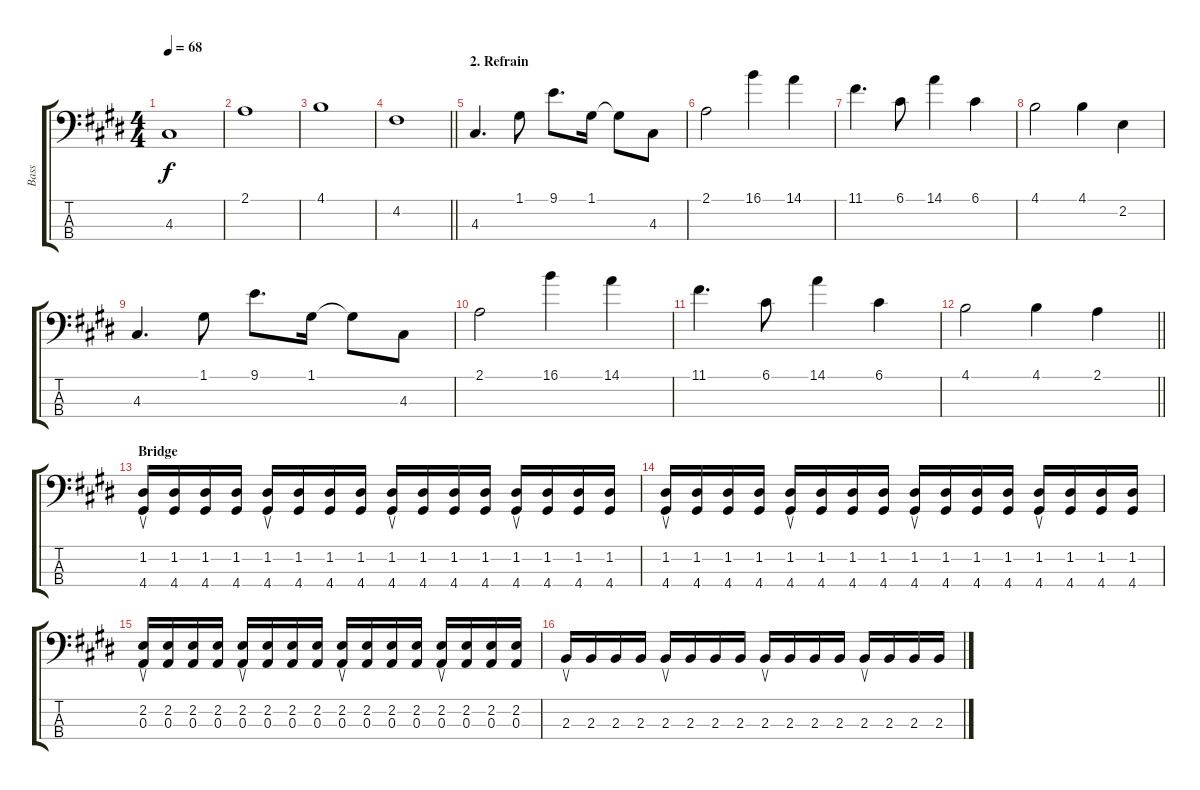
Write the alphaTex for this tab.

\track ("Bass" "Bass") {instrument electricbassfinger}
\staff {score tabs}
\tuning (G2 D2 A1 E1) {hide}
\ts (4 4)
\tempo 68
\clef f4
\ks e
4.3.1{dy f} |
2.1.1 |
4.1.1 |
\barLineRight lightlight
4.2.1 |
\section ("" "2. Refrain")
4.3.4{d} 1.1.8 9.1.8{d} 1.1.16 1.1{t}.8 4.3.8 |
2.1.2 16.1.4 14.1.4 |
11.1.4{d} 6.1.8 14.1.4 6.1.4 |
4.1.2 4.1.4 2.2.4 |
4.3.4{d} 1.1.8 9.1.8{d} 1.1.16 1.1{t}.8 4.3.8 |
2.1.2 16.1.4 14.1.4 |
11.1.4{d} 6.1.8 14.1.4 6.1.4 |
\barLineRight lightlight
4.1.2 4.1.4 2.1.4 |
\section ("" "Bridge")
(1.2 4.4).16{su} (1.2 4.4).16 (1.2 4.4).16 (1.2 4.4).16 (1.2 4.4).16{su} (1.2 4.4).16 (1.2 4.4).16 (1.2 4.4).16 (1.2 4.4).16{su} (1.2 4.4).16 (1.2 4.4).16 (1.2 4.4).16 (1.2 4.4).16{su} (1.2 4.4).16 (1.2 4.4).16 (1.2 4.4).16 |
(1.2 4.4).16{su} (1.2 4.4).16 (1.2 4.4).16 (1.2 4.4).16 (1.2 4.4).16{su} (1.2 4.4).16 (1.2 4.4).16 (1.2 4.4).16 (1.2 4.4).16{su} (1.2 4.4).16 (1.2 4.4).16 (1.2 4.4).16 (1.2 4.4).16{su} (1.2 4.4).16 (1.2 4.4).16 (1.2 4.4).16 |
(2.2 0.3).16{su} (2.2 0.3).16 (2.2 0.3).16 (2.2 0.3).16 (2.2 0.3).16{su} (2.2 0.3).16 (2.2 0.3).16 (2.2 0.3).16 (2.2 0.3).16{su} (2.2 0.3).16 (2.2 0.3).16 (2.2 0.3).16 (2.2 0.3).16{su} (2.2 0.3).16 (2.2 0.3).16 (2.2 0.3).16 |
2.3.16{su} 2.3.16 2.3.16 2.3.16 2.3.16{su} 2.3.16 2.3.16 2.3.16 2.3.16{su} 2.3.16 2.3.16 2.3.16 2.3.16{su} 2.3.16 2.3.16 2.3.16
